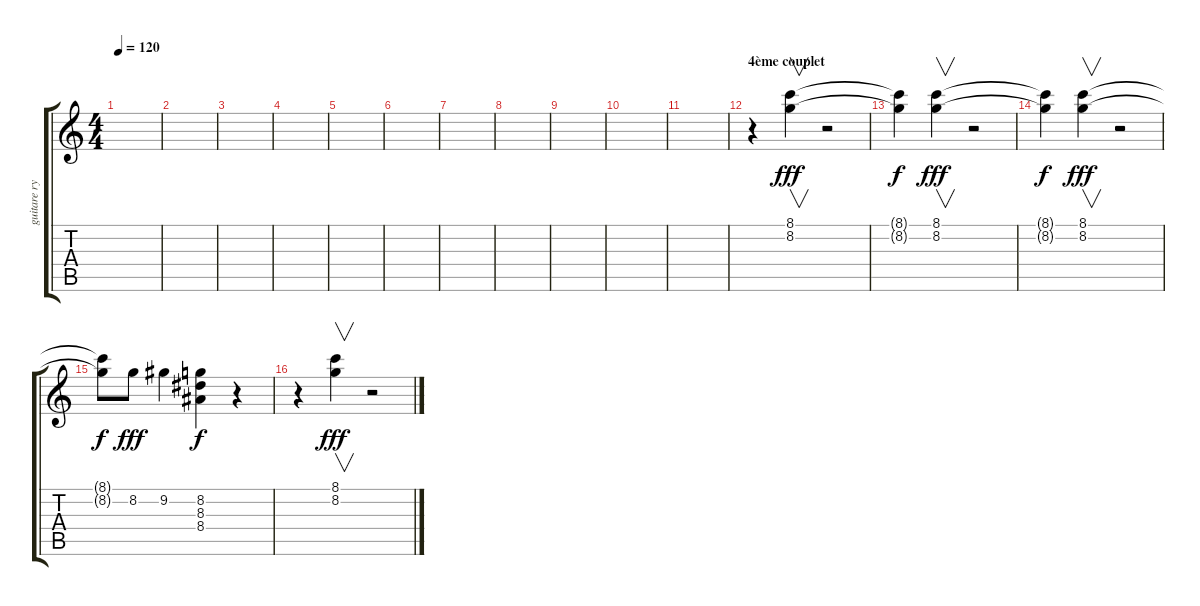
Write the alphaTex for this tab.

\track ("guitare rythmique" "guitare ry") {instrument electricguitarmuted}
\staff {score tabs}
\tuning (E4 B3 G3 D3 A2 E2) {hide}
\ts (4 4)
\tempo 120
\clef g2
\ks c
|
|
|
|
|
|
|
|
|
|
|
\section ("" "4ème couplet")
r.4 (8.1 8.2).4{v dy fff} r.2 |
(8.1{t} 8.2{t}).4{dy f} (8.1 8.2).4{v dy fff} r.2 |
(8.1{t} 8.2{t}).4{dy f} (8.1 8.2).4{v dy fff} r.2 |
(8.1{t} 8.2{t}).8{dy f} 8.2.8{dy fff} 9.2.4 (8.2 8.3 8.4).4{dy f} r.4 |
r.4 (8.1 8.2).4{v dy fff} r.2
